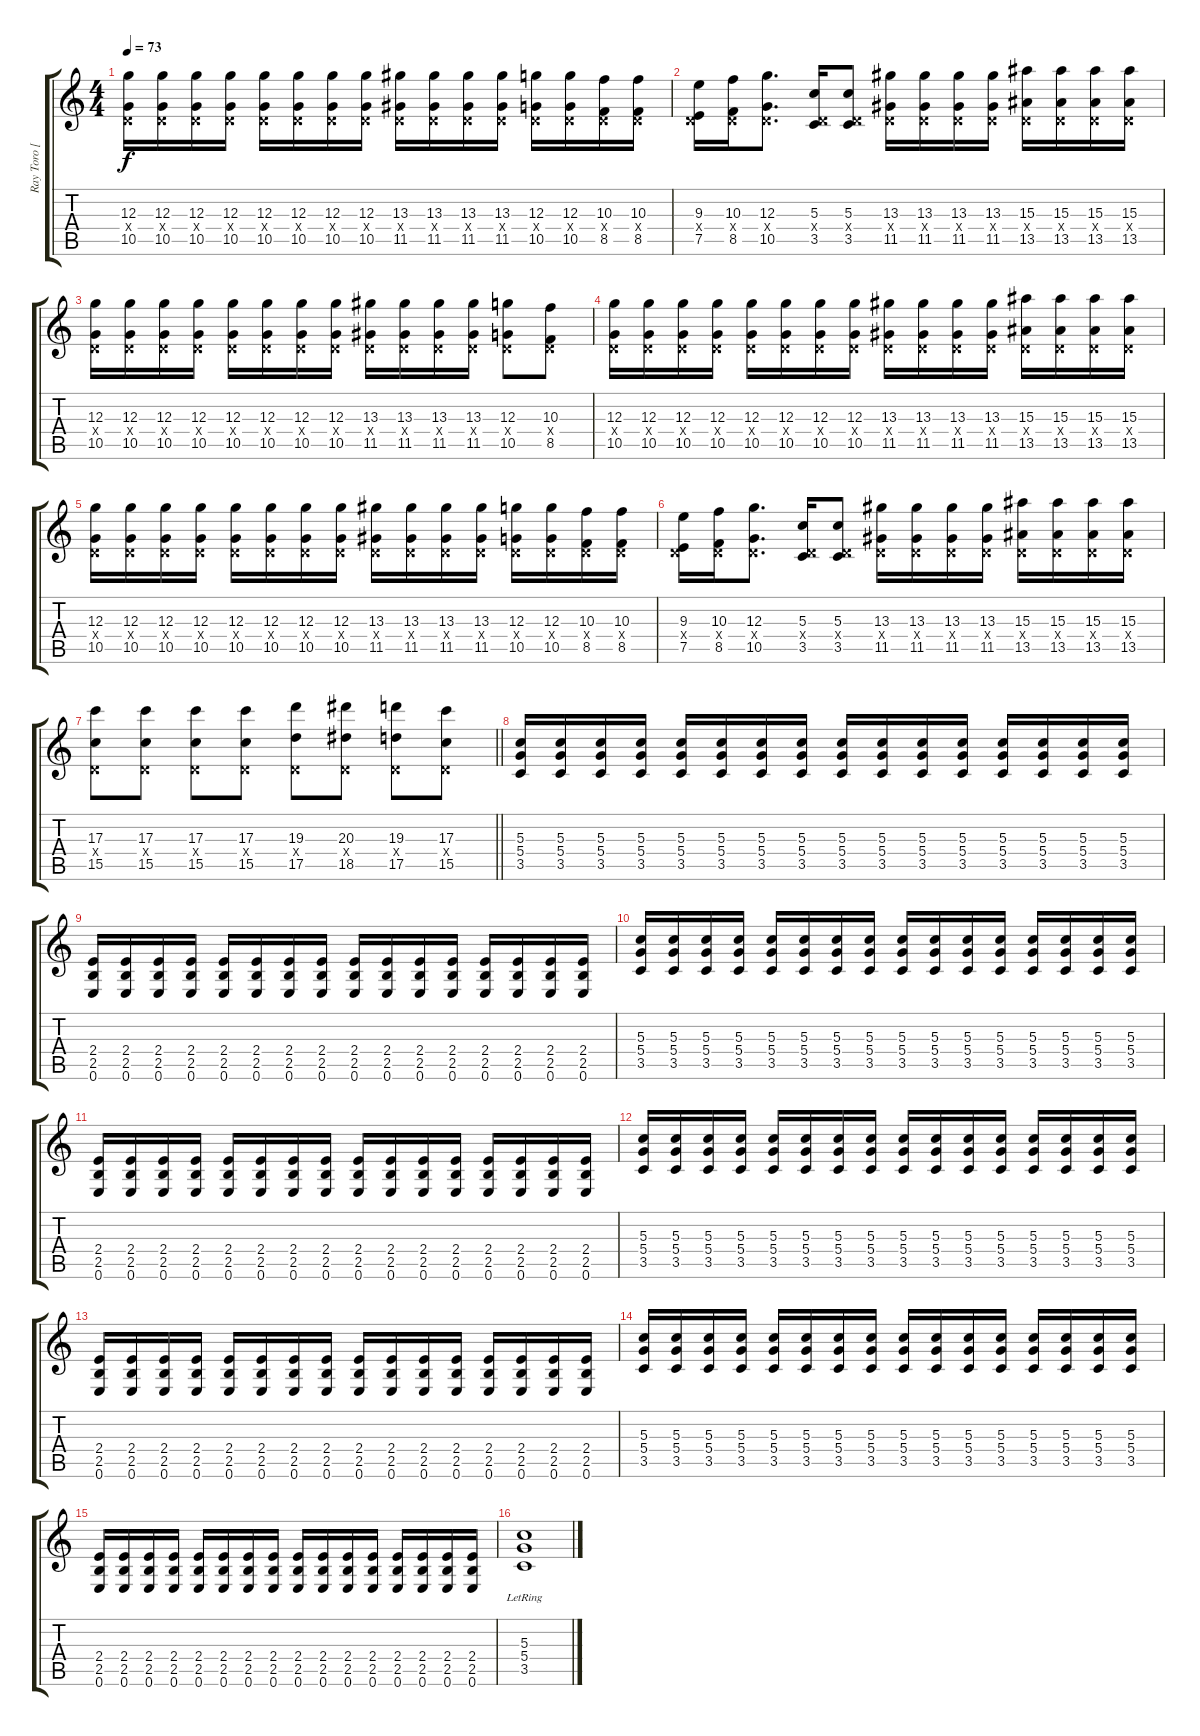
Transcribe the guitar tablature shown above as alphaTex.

\track ("Ray Toro [Lead Guitar)" "Ray Toro [") {instrument overdrivenguitar}
\staff {score tabs}
\tuning (E4 B3 G3 D3 A2 E2) {hide}
\ts (4 4)
\tempo 73
\clef g2
\ks c
(12.3 0.4{x} 10.5).16{dy f} (12.3 0.4{x} 10.5).16 (12.3 0.4{x} 10.5).16 (12.3 0.4{x} 10.5).16 (12.3 0.4{x} 10.5).16 (12.3 0.4{x} 10.5).16 (12.3 0.4{x} 10.5).16 (12.3 0.4{x} 10.5).16 (13.3 0.4{x} 11.5).16 (13.3 0.4{x} 11.5).16 (13.3 0.4{x} 11.5).16 (13.3 0.4{x} 11.5).16 (12.3 0.4{x} 10.5).16 (12.3 0.4{x} 10.5).16 (10.3 0.4{x} 8.5).16 (10.3 0.4{x} 8.5).16 |
(9.3 0.4{x} 7.5).16 (10.3 0.4{x} 8.5).16 (12.3 0.4{x} 10.5).8{d} (5.3 0.4{x} 3.5).16 (5.3 0.4{x} 3.5).8 (13.3 0.4{x} 11.5).16 (13.3 0.4{x} 11.5).16 (13.3 0.4{x} 11.5).16 (13.3 0.4{x} 11.5).16 (15.3 0.4{x} 13.5).16 (15.3 0.4{x} 13.5).16 (15.3 0.4{x} 13.5).16 (15.3 0.4{x} 13.5).16 |
(12.3 0.4{x} 10.5).16 (12.3 0.4{x} 10.5).16 (12.3 0.4{x} 10.5).16 (12.3 0.4{x} 10.5).16 (12.3 0.4{x} 10.5).16 (12.3 0.4{x} 10.5).16 (12.3 0.4{x} 10.5).16 (12.3 0.4{x} 10.5).16 (13.3 0.4{x} 11.5).16 (13.3 0.4{x} 11.5).16 (13.3 0.4{x} 11.5).16 (13.3 0.4{x} 11.5).16 (12.3 0.4{x} 10.5).8 (10.3 0.4{x} 8.5).8 |
(12.3 0.4{x} 10.5).16 (12.3 0.4{x} 10.5).16 (12.3 0.4{x} 10.5).16 (12.3 0.4{x} 10.5).16 (12.3 0.4{x} 10.5).16 (12.3 0.4{x} 10.5).16 (12.3 0.4{x} 10.5).16 (12.3 0.4{x} 10.5).16 (13.3 0.4{x} 11.5).16 (13.3 0.4{x} 11.5).16 (13.3 0.4{x} 11.5).16 (13.3 0.4{x} 11.5).16 (15.3 0.4{x} 13.5).16 (15.3 0.4{x} 13.5).16 (15.3 0.4{x} 13.5).16 (15.3 0.4{x} 13.5).16 |
(12.3 0.4{x} 10.5).16 (12.3 0.4{x} 10.5).16 (12.3 0.4{x} 10.5).16 (12.3 0.4{x} 10.5).16 (12.3 0.4{x} 10.5).16 (12.3 0.4{x} 10.5).16 (12.3 0.4{x} 10.5).16 (12.3 0.4{x} 10.5).16 (13.3 0.4{x} 11.5).16 (13.3 0.4{x} 11.5).16 (13.3 0.4{x} 11.5).16 (13.3 0.4{x} 11.5).16 (12.3 0.4{x} 10.5).16 (12.3 0.4{x} 10.5).16 (10.3 0.4{x} 8.5).16 (10.3 0.4{x} 8.5).16 |
(9.3 0.4{x} 7.5).16 (10.3 0.4{x} 8.5).16 (12.3 0.4{x} 10.5).8{d} (5.3 0.4{x} 3.5).16 (5.3 0.4{x} 3.5).8 (13.3 0.4{x} 11.5).16 (13.3 0.4{x} 11.5).16 (13.3 0.4{x} 11.5).16 (13.3 0.4{x} 11.5).16 (15.3 0.4{x} 13.5).16 (15.3 0.4{x} 13.5).16 (15.3 0.4{x} 13.5).16 (15.3 0.4{x} 13.5).16 |
\barLineRight lightlight
(17.3 0.4{x} 15.5).8 (17.3 0.4{x} 15.5).8 (17.3 0.4{x} 15.5).8 (17.3 0.4{x} 15.5).8 (19.3 0.4{x} 17.5).8 (20.3 0.4{x} 18.5).8 (19.3 0.4{x} 17.5).8 (17.3 0.4{x} 15.5).8 |
(5.3 5.4 3.5).16 (5.3 5.4 3.5).16 (5.3 5.4 3.5).16 (5.3 5.4 3.5).16 (5.3 5.4 3.5).16 (5.3 5.4 3.5).16 (5.3 5.4 3.5).16 (5.3 5.4 3.5).16 (5.3 5.4 3.5).16 (5.3 5.4 3.5).16 (5.3 5.4 3.5).16 (5.3 5.4 3.5).16 (5.3 5.4 3.5).16 (5.3 5.4 3.5).16 (5.3 5.4 3.5).16 (5.3 5.4 3.5).16 |
(2.4 2.5 0.6).16 (2.4 2.5 0.6).16 (2.4 2.5 0.6).16 (2.4 2.5 0.6).16 (2.4 2.5 0.6).16 (2.4 2.5 0.6).16 (2.4 2.5 0.6).16 (2.4 2.5 0.6).16 (2.4 2.5 0.6).16 (2.4 2.5 0.6).16 (2.4 2.5 0.6).16 (2.4 2.5 0.6).16 (2.4 2.5 0.6).16 (2.4 2.5 0.6).16 (2.4 2.5 0.6).16 (2.4 2.5 0.6).16 |
(5.3 5.4 3.5).16 (5.3 5.4 3.5).16 (5.3 5.4 3.5).16 (5.3 5.4 3.5).16 (5.3 5.4 3.5).16 (5.3 5.4 3.5).16 (5.3 5.4 3.5).16 (5.3 5.4 3.5).16 (5.3 5.4 3.5).16 (5.3 5.4 3.5).16 (5.3 5.4 3.5).16 (5.3 5.4 3.5).16 (5.3 5.4 3.5).16 (5.3 5.4 3.5).16 (5.3 5.4 3.5).16 (5.3 5.4 3.5).16 |
(2.4 2.5 0.6).16 (2.4 2.5 0.6).16 (2.4 2.5 0.6).16 (2.4 2.5 0.6).16 (2.4 2.5 0.6).16 (2.4 2.5 0.6).16 (2.4 2.5 0.6).16 (2.4 2.5 0.6).16 (2.4 2.5 0.6).16 (2.4 2.5 0.6).16 (2.4 2.5 0.6).16 (2.4 2.5 0.6).16 (2.4 2.5 0.6).16 (2.4 2.5 0.6).16 (2.4 2.5 0.6).16 (2.4 2.5 0.6).16 |
(5.3 5.4 3.5).16 (5.3 5.4 3.5).16 (5.3 5.4 3.5).16 (5.3 5.4 3.5).16 (5.3 5.4 3.5).16 (5.3 5.4 3.5).16 (5.3 5.4 3.5).16 (5.3 5.4 3.5).16 (5.3 5.4 3.5).16 (5.3 5.4 3.5).16 (5.3 5.4 3.5).16 (5.3 5.4 3.5).16 (5.3 5.4 3.5).16 (5.3 5.4 3.5).16 (5.3 5.4 3.5).16 (5.3 5.4 3.5).16 |
(2.4 2.5 0.6).16 (2.4 2.5 0.6).16 (2.4 2.5 0.6).16 (2.4 2.5 0.6).16 (2.4 2.5 0.6).16 (2.4 2.5 0.6).16 (2.4 2.5 0.6).16 (2.4 2.5 0.6).16 (2.4 2.5 0.6).16 (2.4 2.5 0.6).16 (2.4 2.5 0.6).16 (2.4 2.5 0.6).16 (2.4 2.5 0.6).16 (2.4 2.5 0.6).16 (2.4 2.5 0.6).16 (2.4 2.5 0.6).16 |
(5.3 5.4 3.5).16 (5.3 5.4 3.5).16 (5.3 5.4 3.5).16 (5.3 5.4 3.5).16 (5.3 5.4 3.5).16 (5.3 5.4 3.5).16 (5.3 5.4 3.5).16 (5.3 5.4 3.5).16 (5.3 5.4 3.5).16 (5.3 5.4 3.5).16 (5.3 5.4 3.5).16 (5.3 5.4 3.5).16 (5.3 5.4 3.5).16 (5.3 5.4 3.5).16 (5.3 5.4 3.5).16 (5.3 5.4 3.5).16 |
(2.4 2.5 0.6).16 (2.4 2.5 0.6).16 (2.4 2.5 0.6).16 (2.4 2.5 0.6).16 (2.4 2.5 0.6).16 (2.4 2.5 0.6).16 (2.4 2.5 0.6).16 (2.4 2.5 0.6).16 (2.4 2.5 0.6).16 (2.4 2.5 0.6).16 (2.4 2.5 0.6).16 (2.4 2.5 0.6).16 (2.4 2.5 0.6).16 (2.4 2.5 0.6).16 (2.4 2.5 0.6).16 (2.4 2.5 0.6).16 |
(5.3 5.4 3.5{lr}).1{volume 4}
